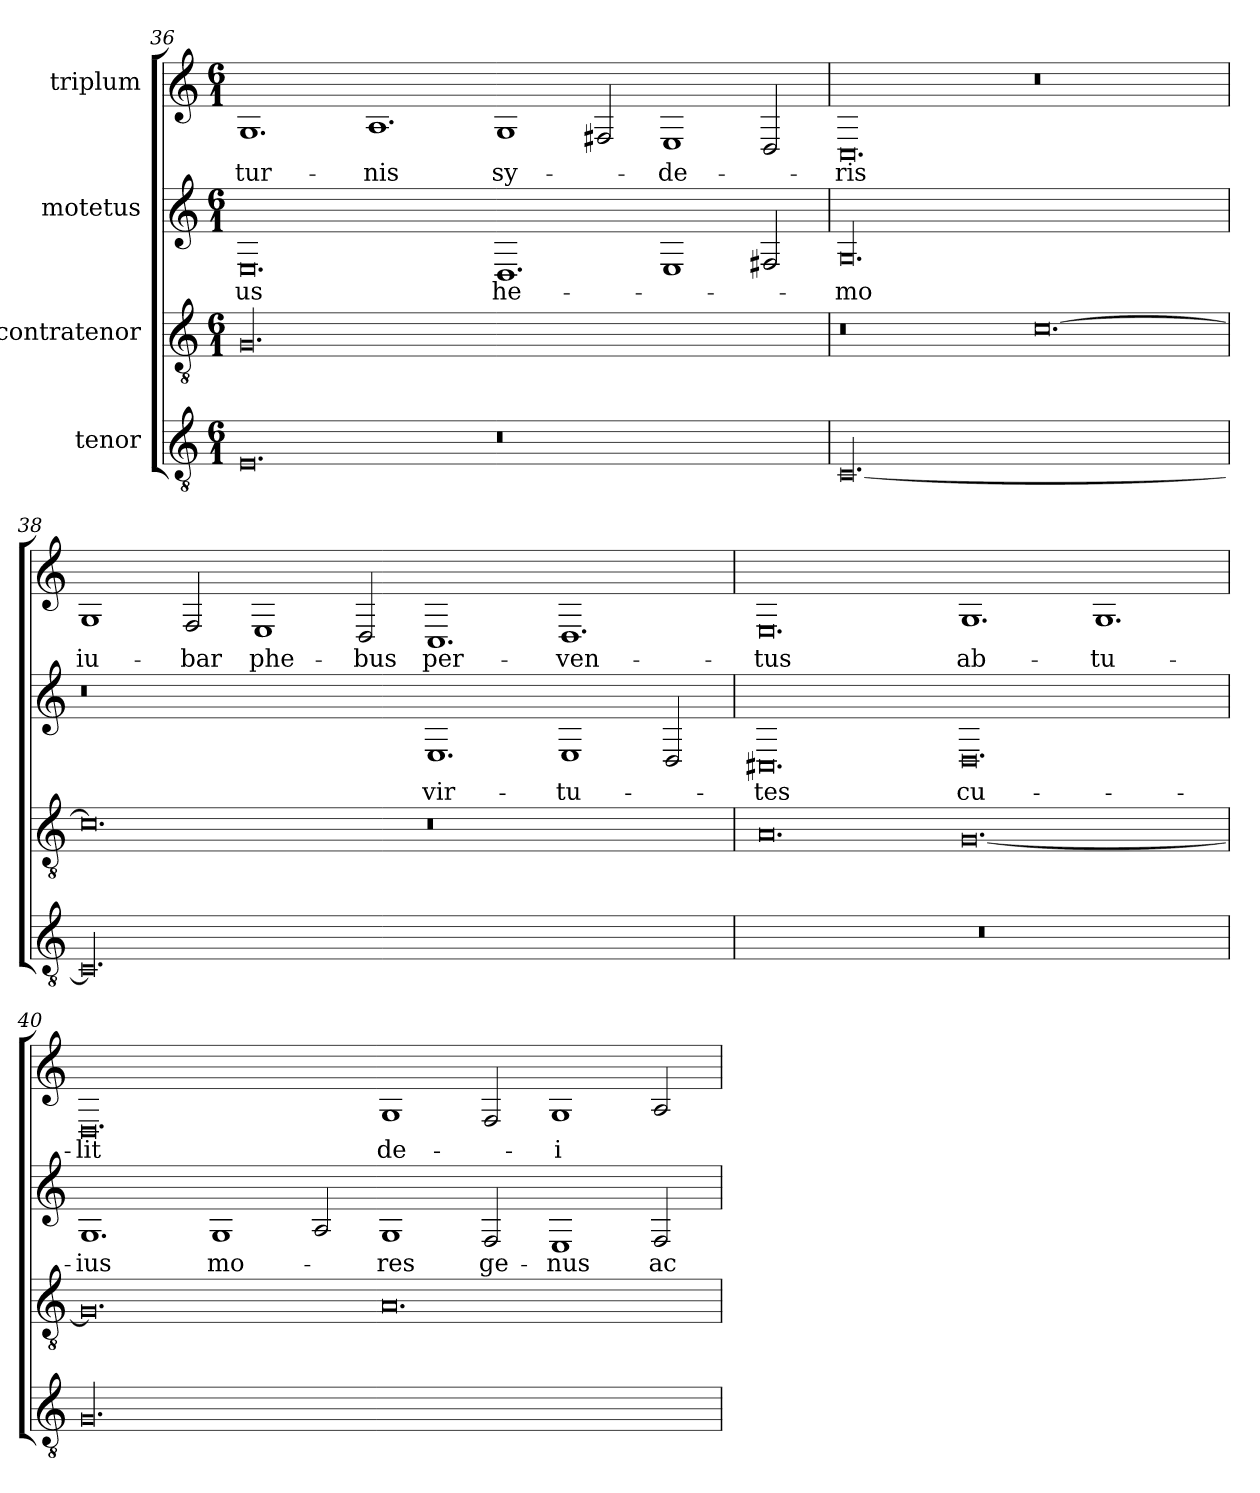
**kern	**kern	**kern	**text	**kern	**text
*part4	*part3	*part2	*part2	*part1	*part1
*staff4	*staff3	*staff2	*staff2	*staff1	*staff1
*I"tenor	*I"contratenor	*I"motetus	*	*I"triplum	*
!!LO:PB:g=z
*clefGv2	*clefGv2	*clefG2	*	*clefG2	*
*k[]	*k[]	*k[]	*	*k[]	*
*C:	*C:	*C:	*	*C:	*
*M6/1	*M6/1	*M6/1	*	*M6/1	*
=36	=36	=36	=36	=36	=36
0.E/	00.G/	0.E/	-us	1.G/	-tur-
.	.	.	.	1.A/	-nis
0.r	.	1.D/	he-	1G/	sy-
.	.	.	.	2F#X/	.
.	.	1E/	.	1E/	-de-
.	.	2F#X/	.	2D/	.
=37	=37	=37	=37	=37	=37
[00.C/	0.r	00.G/	-mo	0.C/	-ris
.	[0.c\	.	.	0.r	.
=38	=38	=38	=38	=38	=38
00.C/]	0.c\]	0.r	.	1G/	iu-
.	.	.	.	2F/	-bar
.	.	.	.	1E/	phe-
.	.	.	.	2D/	-bus
.	0.r	1.E/	vir-	1.C/	per-
.	.	1E/	-tu-	1.D/	-ven-
.	.	2D/	.	.	.
=39	=39	=39	=39	=39	=39
00.r	0.A/	0.C#X/	-tes	0.E/	-tus
.	[0.G/	0.D/	cu-	1.G/	ab-
.	.	.	.	1.G/	-tu-
=40	=40	=40	=40	=40	=40
00.G/	0.G/]	1.G/	-ius	0.D/	-lit
.	.	1G/	mo-	.	.
.	.	2A/	.	.	.
.	0.A/	1G/	-res	1G/	de-
.	.	2F/	ge-	2F/	.
.	.	1E/	-nus	1G/	-i
.	.	2F/	ac-	2A/	.
=	=	=	=	=	=
*-	*-	*-	*-	*-	*-
